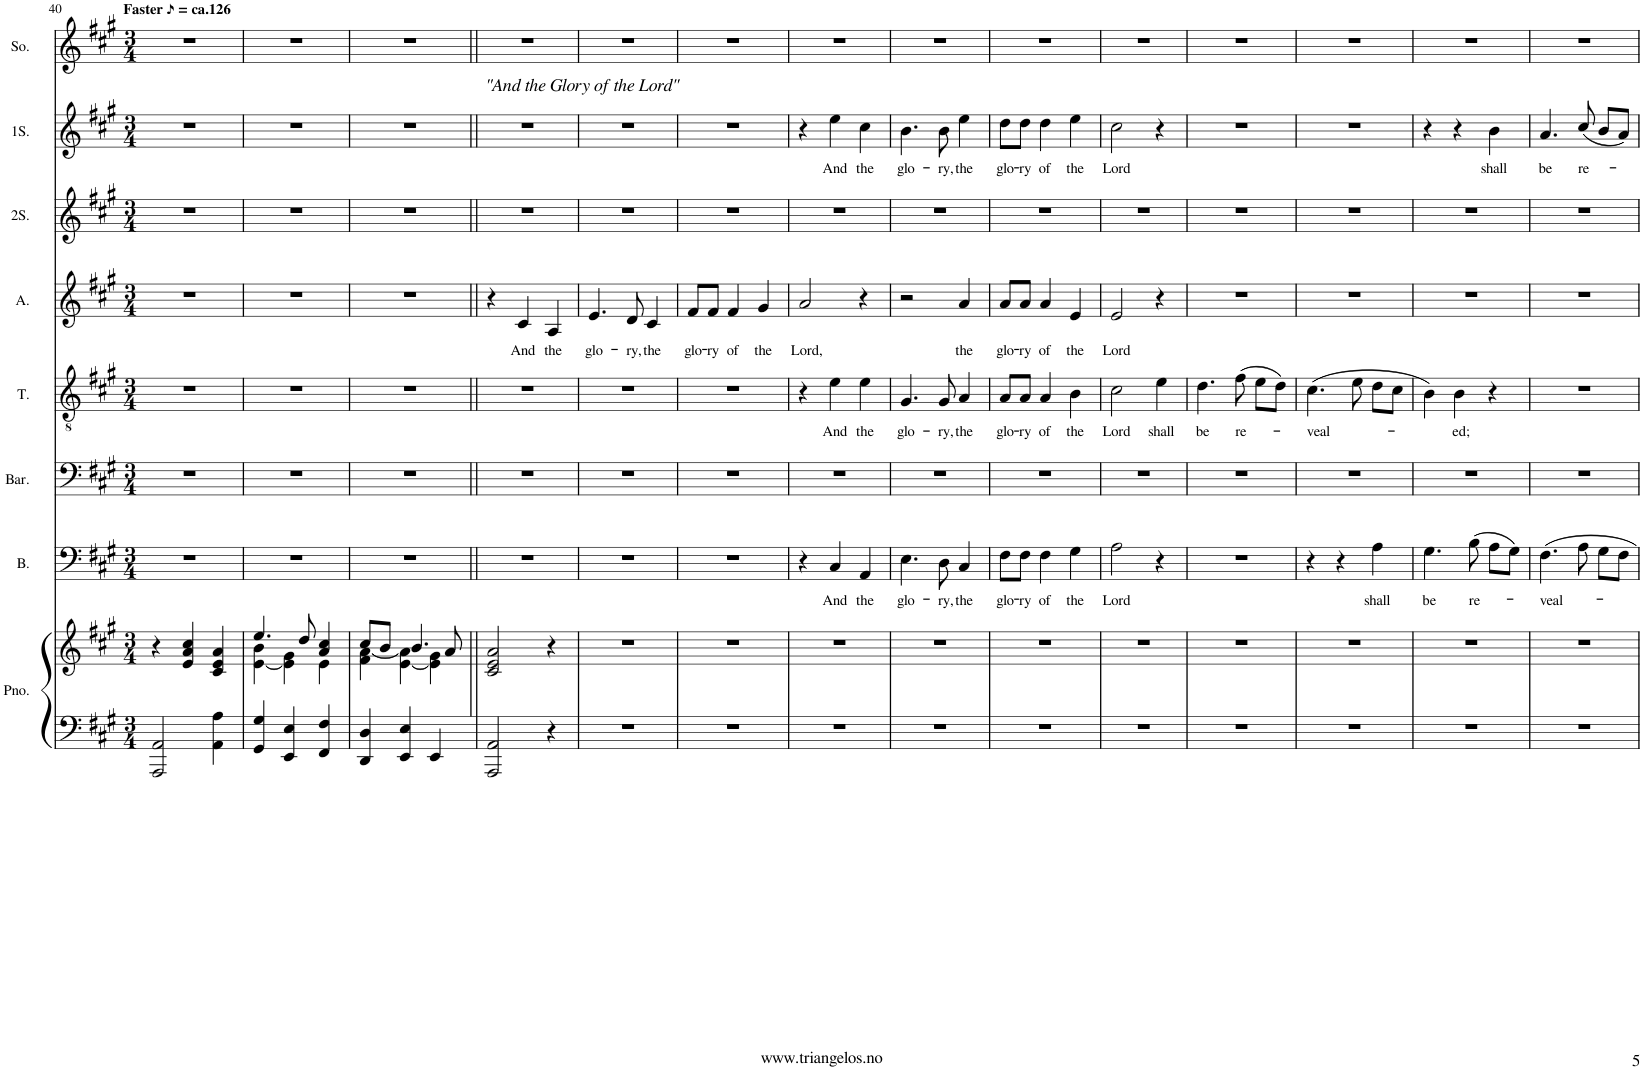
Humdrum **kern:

**kern	**kern	**kern	**text	**kern	**kern	**text	**kern	**text	**kern	**kern	**text	**kern
*part8	*part8	*part7	*part7	*part6	*part5	*part5	*part4	*part4	*part3	*part2	*part2	*part1
*staff9	*staff8	*staff7	*staff7	*staff6	*staff5	*staff5	*staff4	*staff4	*staff3	*staff2	*staff2	*staff1
*I"Piano	*	*I"Bass	*	*I"Baritone	*I"Tenor	*	*I"Alto	*	*I"2.Soprano	*I"1.Soprano	*	*I"Solo
*I'Pno.	*	*I'B.	*	*I'Bar.	*I'T.	*	*I'A.	*	*I'2S.	*I'1S.	*	*I'So.
!!LO:PB:g=z
*clefF4	*clefG2	*clefF4	*	*clefF4	*clefGv2	*	*clefG2	*	*clefG2	*clefG2	*	*clefG2
*k[f#c#g#]	*k[f#c#g#]	*k[f#c#g#]	*	*k[f#c#g#]	*k[f#c#g#]	*	*k[f#c#g#]	*	*k[f#c#g#]	*k[f#c#g#]	*	*k[f#c#g#]
*M3/4	*M3/4	*M3/4	*	*M3/4	*M3/4	*	*M3/4	*	*M3/4	*M3/4	*	*M3/4
=40	=40	=40	=40	=40	=40	=40	=40	=40	=40	=40	=40	=40
!	!	!	!	!	!	!	!	!	!	!	!	!LO:TX:a:B:t=Faster ♪ = ca.126
2AAA/ 2AA/	4r	2.r	.	2.r	2.r	.	2.r	.	2.r	2.r	.	2.r
.	4e/ 4a/ 4cc#/	.	.	.	.	.	.	.	.	.	.	.
4AA\ 4A\	4c#/ 4e/ 4a/	.	.	.	.	.	.	.	.	.	.	.
=41	=41	=41	=41	=41	=41	=41	=41	=41	=41	=41	=41	=41
*	*^	*	*	*	*	*	*	*	*	*	*	*
4GG#/ 4G#/	4.ee/	[4e\ 4b\	2.r	.	2.r	2.r	.	2.r	.	2.r	2.r	.	2.r
4EE/ 4E/	.	4e\] 4g#\	.	.	.	.	.	.	.	.	.	.	.
.	8dd/	.	.	.	.	.	.	.	.	.	.	.	.
4FF#/ 4F#/	4a/ 4cc#/	4e\	.	.	.	.	.	.	.	.	.	.	.
=42	=42	=42	=42	=42	=42	=42	=42	=42	=42	=42	=42	=42	=42
4DD/ 4D/	8cc#/L	4f#\ [4a\	2.r	.	2.r	2.r	.	2.r	.	2.r	2.r	.	2.r
.	8b/J	.	.	.	.	.	.	.	.	.	.	.	.
4EE/ 4E/	4.b/	[4e\ 4a\]	.	.	.	.	.	.	.	.	.	.	.
4EE/	.	4e\] 4g#\	.	.	.	.	.	.	.	.	.	.	.
.	8a/	.	.	.	.	.	.	.	.	.	.	.	.
*	*v	*v	*	*	*	*	*	*	*	*	*	*	*
=43||	=43||	=43||	=43||	=43||	=43||	=43||	=43||	=43||	=43||	=43||	=43||	=43||
!	!	!	!	!	!	!	!	!	!	!	!	!LO:TX:b:i:t="And the Glory of the Lord"
2AAA/ 2AA/	2c#/ 2e/ 2a/	2.r	.	2.r	2.r	.	4r	.	2.r	2.r	.	2.r
!	!	!	!	!	!	!	!	!LO:LY:b	!	!	!	!
.	.	.	.	.	.	.	4c#/	And	.	.	.	.
!	!	!	!	!	!	!	!	!LO:LY:b	!	!	!	!
4r	4r	.	.	.	.	.	4A/	the	.	.	.	.
=44	=44	=44	=44	=44	=44	=44	=44	=44	=44	=44	=44	=44
!	!	!	!	!	!	!	!	!LO:LY:b	!	!	!	!
2.r	2.r	2.r	.	2.r	2.r	.	4.e/	glo-	2.r	2.r	.	2.r
!	!	!	!	!	!	!	!	!LO:LY:b	!	!	!	!
.	.	.	.	.	.	.	8d/	-ry,	.	.	.	.
!	!	!	!	!	!	!	!	!LO:LY:b	!	!	!	!
.	.	.	.	.	.	.	4c#/	the	.	.	.	.
=45	=45	=45	=45	=45	=45	=45	=45	=45	=45	=45	=45	=45
!	!	!	!	!	!	!	!	!LO:LY:b	!	!	!	!
2.r	2.r	2.r	.	2.r	2.r	.	8f#/L	glo-	2.r	2.r	.	2.r
!	!	!	!	!	!	!	!	!LO:LY:b	!	!	!	!
.	.	.	.	.	.	.	8f#/J	-ry	.	.	.	.
!	!	!	!	!	!	!	!	!LO:LY:b	!	!	!	!
.	.	.	.	.	.	.	4f#/	of	.	.	.	.
!	!	!	!	!	!	!	!	!LO:LY:b	!	!	!	!
.	.	.	.	.	.	.	4g#/	the	.	.	.	.
=46	=46	=46	=46	=46	=46	=46	=46	=46	=46	=46	=46	=46
!	!	!	!	!	!	!	!	!LO:LY:b	!	!	!	!
2.r	2.r	4r	.	2.r	4r	.	2a/	Lord,	2.r	4r	.	2.r
!	!	!	!LO:LY:b	!	!	!LO:LY:b	!	!	!	!	!LO:LY:b	!
.	.	4C#/	And	.	4e\	And	.	.	.	4ee\	And	.
!	!	!	!LO:LY:b	!	!	!LO:LY:b	!	!	!	!	!LO:LY:b	!
.	.	4AA/	the	.	4e\	the	4r	.	.	4cc#\	the	.
=47	=47	=47	=47	=47	=47	=47	=47	=47	=47	=47	=47	=47
!	!	!	!LO:LY:b	!	!	!LO:LY:b	!	!	!	!	!LO:LY:b	!
2.r	2.r	4.E\	glo-	2.r	4.G#/	glo-	2r	.	2.r	4.b\	glo-	2.r
!	!	!	!LO:LY:b	!	!	!LO:LY:b	!	!	!	!	!LO:LY:b	!
.	.	8D\	-ry,	.	8G#/	-ry,	.	.	.	8b\	-ry,	.
!	!	!	!LO:LY:b	!	!	!LO:LY:b	!	!LO:LY:b	!	!	!LO:LY:b	!
.	.	4C#/	the	.	4A/	the	4a/	the	.	4ee\	the	.
=48	=48	=48	=48	=48	=48	=48	=48	=48	=48	=48	=48	=48
!	!	!	!LO:LY:b	!	!	!LO:LY:b	!	!LO:LY:b	!	!	!LO:LY:b	!
2.r	2.r	8F#\L	glo-	2.r	8A/L	glo-	8a/L	glo-	2.r	8dd\L	glo-	2.r
!	!	!	!LO:LY:b	!	!	!LO:LY:b	!	!LO:LY:b	!	!	!LO:LY:b	!
.	.	8F#\J	-ry	.	8A/J	-ry	8a/J	-ry	.	8dd\J	-ry	.
!	!	!	!LO:LY:b	!	!	!LO:LY:b	!	!LO:LY:b	!	!	!LO:LY:b	!
.	.	4F#\	of	.	4A/	of	4a/	of	.	4dd\	of	.
!	!	!	!LO:LY:b	!	!	!LO:LY:b	!	!LO:LY:b	!	!	!LO:LY:b	!
.	.	4G#\	the	.	4B\	the	4e/	the	.	4ee\	the	.
=49	=49	=49	=49	=49	=49	=49	=49	=49	=49	=49	=49	=49
!	!	!	!LO:LY:b	!	!	!LO:LY:b	!	!LO:LY:b	!	!	!LO:LY:b	!
2.r	2.r	2A\	Lord	2.r	2c#\	Lord	2e/	Lord	2.r	2cc#\	Lord	2.r
!	!	!	!	!	!	!LO:LY:b	!	!	!	!	!	!
.	.	4r	.	.	4e\	shall	4r	.	.	4r	.	.
=50	=50	=50	=50	=50	=50	=50	=50	=50	=50	=50	=50	=50
!	!	!	!	!	!	!LO:LY:b	!	!	!	!	!	!
2.r	2.r	2.r	.	2.r	4.d\	be	2.r	.	2.r	2.r	.	2.r
!	!	!	!	!	!	!LO:LY:b	!	!	!	!	!	!
.	.	.	.	.	(8f#\	re-	.	.	.	.	.	.
.	.	.	.	.	8e\L	.	.	.	.	.	.	.
.	.	.	.	.	8d\J)	.	.	.	.	.	.	.
=51	=51	=51	=51	=51	=51	=51	=51	=51	=51	=51	=51	=51
!	!	!	!	!	!	!LO:LY:b	!	!	!	!	!	!
2.r	2.r	4r	.	2.r	(4.c#\	-veal-	2.r	.	2.r	2.r	.	2.r
.	.	4r	.	.	.	.	.	.	.	.	.	.
.	.	.	.	.	8e\	.	.	.	.	.	.	.
!	!	!	!LO:LY:b	!	!	!	!	!	!	!	!	!
.	.	4A\	shall	.	8d\L	.	.	.	.	.	.	.
.	.	.	.	.	8c#\J	.	.	.	.	.	.	.
=52	=52	=52	=52	=52	=52	=52	=52	=52	=52	=52	=52	=52
!	!	!	!LO:LY:b	!	!	!	!	!	!	!	!	!
2.r	2.r	4.G#\	be	2.r	4B\)	.	2.r	.	2.r	4r	.	2.r
!	!	!	!	!	!	!LO:LY:b	!	!	!	!	!	!
.	.	.	.	.	4B\	-ed;	.	.	.	4r	.	.
!	!	!	!LO:LY:b	!	!	!	!	!	!	!	!	!
.	.	(8B\	re-	.	.	.	.	.	.	.	.	.
!	!	!	!	!	!	!	!	!	!	!	!LO:LY:b	!
.	.	8A\L	.	.	4r	.	.	.	.	4b\	shall	.
.	.	8G#\J)	.	.	.	.	.	.	.	.	.	.
=53	=53	=53	=53	=53	=53	=53	=53	=53	=53	=53	=53	=53
!	!	!	!LO:LY:b	!	!	!	!	!	!	!	!LO:LY:b	!
2.r	2.r	4.F#\	-veal-	2.r	2.r	.	2.r	.	2.r	4.a/	be	2.r
!	!	!	!	!	!	!	!	!	!	!	!LO:LY:b	!
.	.	8A\	.	.	.	.	.	.	.	(8cc#/	re-	.
.	.	8G#\L	.	.	.	.	.	.	.	8b/L	.	.
.	.	8F#\J	.	.	.	.	.	.	.	8a/J)	.	.
=	=	=	=	=	=	=	=	=	=	=	=	=
*-	*-	*-	*-	*-	*-	*-	*-	*-	*-	*-	*-	*-
